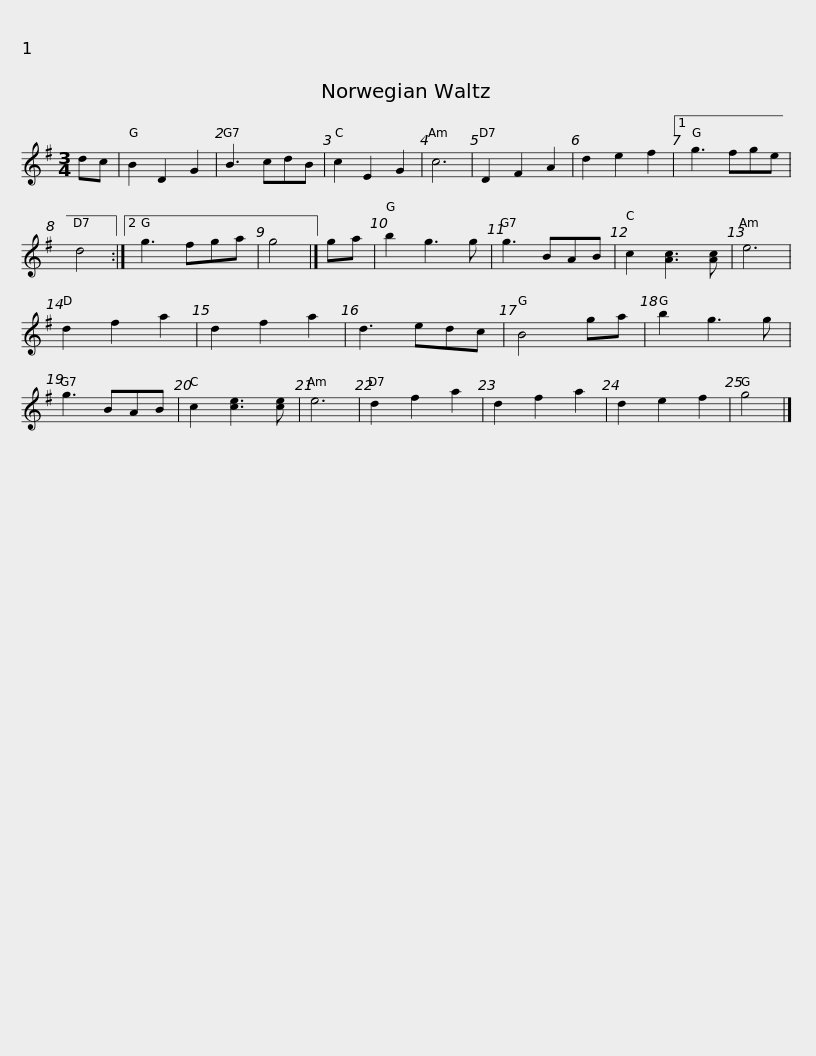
X:1
L:1/8
M:3/4
I:linebreak $
K:G
V:1 treble
V:1
 dc | B2 D2 G2 | B3 cdB | c2 E2 G2 | c6 | %5
 D2 F2 A2 | d2 e2 f2 |1 g3 fge | d4 :|2 g3 fga | %10
 g4 |] ga | b2 g3 g |$ g3 BAB | c2 [Ac]3 [Ac] | %15
 e6 | d2 f2 a2 | d2 f2 a2 | d3 edc | B4 ga | %20
 b2 g3 g | g3 BAB | c2 [ce]3 [ce] | e6 | d2 f2 a2 |$ %25
 d2 f2 a2 | d2 e2 f2 | g4 |] %28
